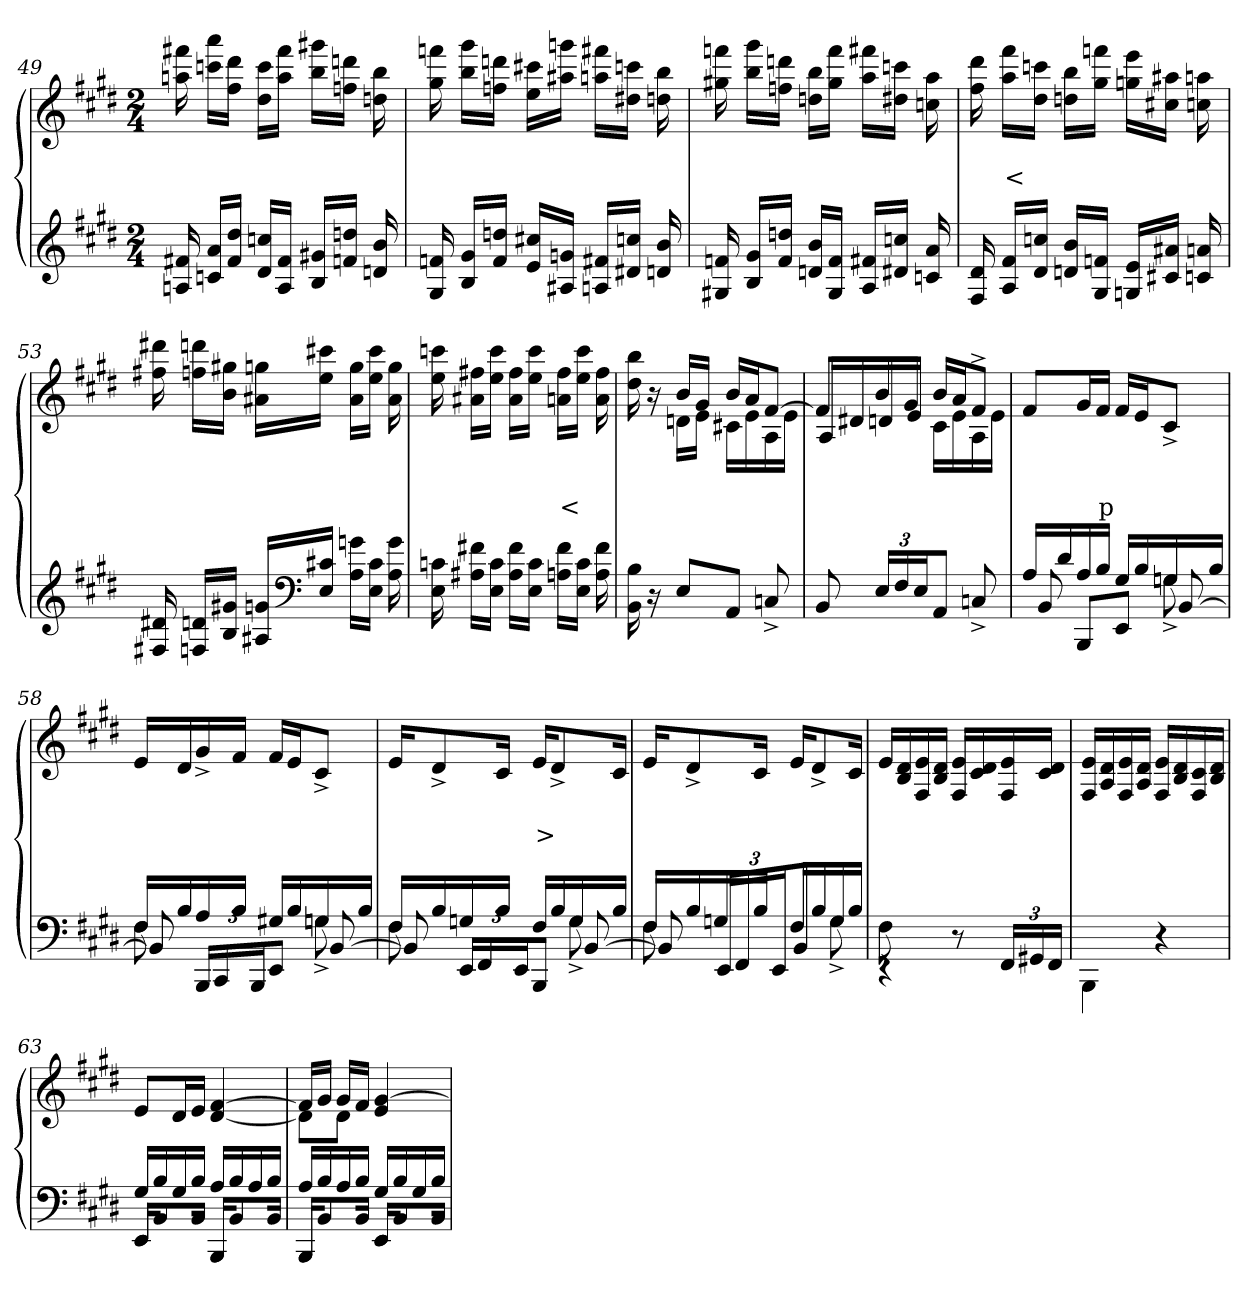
**kern	**kern	**text	**text
*part2	*part1	*part1	*part1
*staff2	*staff1	*staff1	*staff1
*clefG2	*clefG2	*	*
*k[f#c#g#d#]	*k[f#c#g#d#]	*	*
*M2/4	*M2/4	*	*
=49	=49	=49	=49
16f#X 16An	16fff#X 16aan	.	.
16a 16cnLL	16aaa 16cccnLL	.	.
16dd# 16f#JJ	16ddd# 16ff#JJ	.	.
16ccn 16d#LL	16ccc 16dd#LL	.	.
16f# 16AJJ	16fff# 16aaJJ	.	.
16g#X 16BLL	16ggg#X 16bbLL	.	.
16ddn 16fnJJ	16dddn 16ffnJJ	.	.
16b 16dn	16bb\ 16ddn\	.	.
=50	=50	=50	=50
16fn 16G#	16fffn 16gg#	.	.
16g# 16BLL	16ggg# 16bbLL	.	.
16ddn 16fJJ	16dddn 16ffnJJ	.	.
16cc#X 16eLL	16ccc#X 16eeLL	.	.
16gn 16A#XJJ	16gggn 16aa#XJJ	.	.
16f#X 16AnLL	16fff#X 16aanLL	.	.
16ccn 16d#XJJ	16cccn 16dd#XJJ	.	.
16b 16dn	16bb\ 16ddn\	.	.
=51	=51	=51	=51
16fn 16G#X	16fffn 16gg#X	.	.
16g# 16BLL	16ggg# 16bbLL	.	.
16ddn 16fJJ	16dddn 16ffnJJ	.	.
16b 16dnLL	16bb 16ddnLL	.	.
16f 16G#JJ	16fff 16gg#JJ	.	.
16f#X 16ALL	16fff#X 16aaLL	.	.
16ccn 16d#XJJ	16cccn 16dd#XJJ	.	.
16a 16cn	16aa\ 16ccn\	.	.
=52	=52	=52	=52
16d# 16F#	16ddd#\ 16ff#\	.	.
16f# 16ALL	16fff# 16aaLL	.	<
16ccn 16d#JJ	16cccn 16dd#JJ	.	.
16b 16dnLL	16bb 16ddnLL	.	.
16fn 16G#JJ	16fffn 16gg#JJ	.	.
16e 16GnLL	16eee 16ggnLL	.	.
16a#X 16c#XJJ	16aa#X 16cc#XJJ	.	.
16an 16cn	16aan 16ccn	.	.
=53	=53	=53	=53
16d#X 16F#X	16ddd#X 16ff#X	.	.
16dn 16FnLL	16dddn 16ffnLL	.	.
16g#X 16BJJ	16gg#X 16bJJ	.	.
16gn 16A#XLL	16ggn 16a#XLL	.	.
*clefF4	*	*	*
16c#X 16EJJ	16ccc#X 16eeJJ	.	.
16gn 16A#LL	16gg 16a#LL	.	.
16c# 16EJJ	16ccc# 16eeJJ	.	.
16g 16A#	16gg 16a#	.	.
=54	=54	=54	=54
16cn 16E	16cccn 16ee	.	.
16f#X 16A#XLL	16ff#X 16a#XLL	.	.
16c 16EJJ	16ccc 16eeJJ	.	.
16f# 16A#LL	16ff# 16a#LL	.	.
16c 16EJJ	16ccc 16eeJJ	.	.
16f# 16AnLL	16ff# 16anLL	.	<
16c 16EJJ	16ccc 16eeJJ	.	.
16f# 16A	16ff# 16a	.	.
=55	=55	=55	=55
*	*^	*	*
16B 16BB	16bb 16dd#	8ryy	.	.
16r	16r	.	.	.
8E/L	16bLL	16dnLL	.	.
.	16g#JJ	16eJJ	.	.
8AAJ	16bLL	16c#XLL	.	.
.	16aJ	16e	.	.
8Cn^>/	[8f#J	16A	.	.
.	.	16eJJ	.	.
=56	=56	=56	=56	=56
8BB/	8f#L]	16A/LL	.	.
.	.	16d#X/	.	.
24ELL	16bL	16dn/	.	.
24F#	.	.	.	.
.	16g#JJ	16e\JJ	.	.
24EJ	.	.	.	.
8AAJ	16bLL	16c#LL	.	.
.	16aJ	16e	.	.
8Cn^>/	8f#^>J	16A	.	.
.	.	16eJJ	.	.
*	*v	*v	*	*
=57	=57	=57	=57
*^	*	*	*
*	*^	*	*	*
16ALL	4.ryy	8BB	8f#L	.	.
16d#	.	.	.	.	.
16A	.	8BBBL	16g#L	.	.
16BJJ	.	.	16f#JJ	.	p
16G#LL	.	8EEJ	16f#LL	.	.
16B	.	.	16eJ	.	.
16Gn	8Gn^>	[8BB	8c#^>J	.	.
16BJJ	.	.	.	.	.
=58	=58	=58	=58	=58	=58
16F#LL	8F#	8BB]	16eLL	.	.
16B	.	.	16d#	.	.
16A	4ryy	24BBBLL	16g#^>	.	.
.	.	24CC#	.	.	.
16BJJ	.	.	16f#JJ	.	.
.	.	24BBBJ	.	.	.
16G#XLL	.	8EEJ	16f#LL	.	.
16B	.	.	16eJ	.	.
16Gn	8Gn^>	[8BB	8c#^>J	.	.
16BJJ	.	.	.	.	.
=59	=59	=59	=59	=59	=59
16F#LL	8F#	8BB]	16eKL	.	.
16B	.	.	8d#^>	.	.
16Gn	4ryy	24EELL	.	.	.
.	.	24FF#	.	.	.
16BJJ	.	.	16c#Jk	.	.
.	.	24EEJ	.	.	.
16F#LL	.	8BBBJ	16eKL	.	>
16B	.	.	8d#^>	.	.
16G	8G^>	[8BB	.	.	.
16BJJ	.	.	16c#Jk	.	.
=60	=60	=60	=60	=60	=60
16F#LL	8F#	8BB]	16eKL	.	.
16B	.	.	8d#^>	.	.
16Gn	4ryy	24EELL	.	.	.
.	.	24FF#	.	.	.
16BJJ	.	.	16c#Jk	.	.
.	.	24EEJ	.	.	.
16F#LL	.	8BBJ	16eKL	.	.
16B	.	.	8d#^>	.	.
16G	8G^>	8ryy	.	.	.
16BJJ	.	.	16c#Jk	.	.
*	*v	*v	*	*	*
=61	=61	=61	=61	=61
8F#\	4r	16eLL	.	.
.	.	16d# 16B	.	.
4.ryy	.	16e 16F#	.	.
.	.	16d# 16BJJ	.	.
.	8r	16e 16F#LL	.	.
.	.	16d# 16c#	.	.
.	24FF#LL	16e 16F#	.	.
.	24GG#X	.	.	.
.	.	16d# 16c#JJ	.	.
.	24FF#JJ	.	.	.
*v	*v	*	*	*
=62	=62	=62	=62
4BBB\	16e 16F#LL	.	.
.	16d# 16A	.	.
.	16e 16F#	.	.
.	16d# 16AJJ	.	.
4r	16e 16F#LL	.	.
.	16d# 16B	.	.
.	16c# 16F#	.	.
.	16d# 16BJJ	.	.
=63	=63	=63	=63
*^	*	*	*
*	*^	*	*	*
16G#LL	4EE/	16EEKL	8eL	.	.
16B	.	8BB	.	.	.
16G#	.	.	16d#L	.	.
16BJJ	.	16BBJk	16eJJ	.	.
16ALL	4BBB/	16BBBKL	[4f# [4d#	.	.
16B	.	8BB	.	.	.
16A	.	.	.	.	.
16BJJ	.	16BBJk	.	.	.
=64	=64	=64	=64	=64	=64
*	*	*	*^	*	*
16ALL	4BBB/	16BBBKL	16f#LL]	8d#L]	.	.
16B	.	8BB	16g#JJ	.	.	.
16A	.	.	16g#LL	8d#J	.	.
16BJJ	.	16BBJk	16f#JJ	.	.	.
16G#LL	4EE/	16EEKL	[4g# 4e	4ryy	.	.
16B	.	8BB	.	.	.	.
16G#	.	.	.	.	.	.
16BJJ	.	16BBJk	.	.	.	.
*v	*v	*v	*	*	*	*
*	*v	*v	*	*
=	=	=	=
*-	*-	*-	*-
